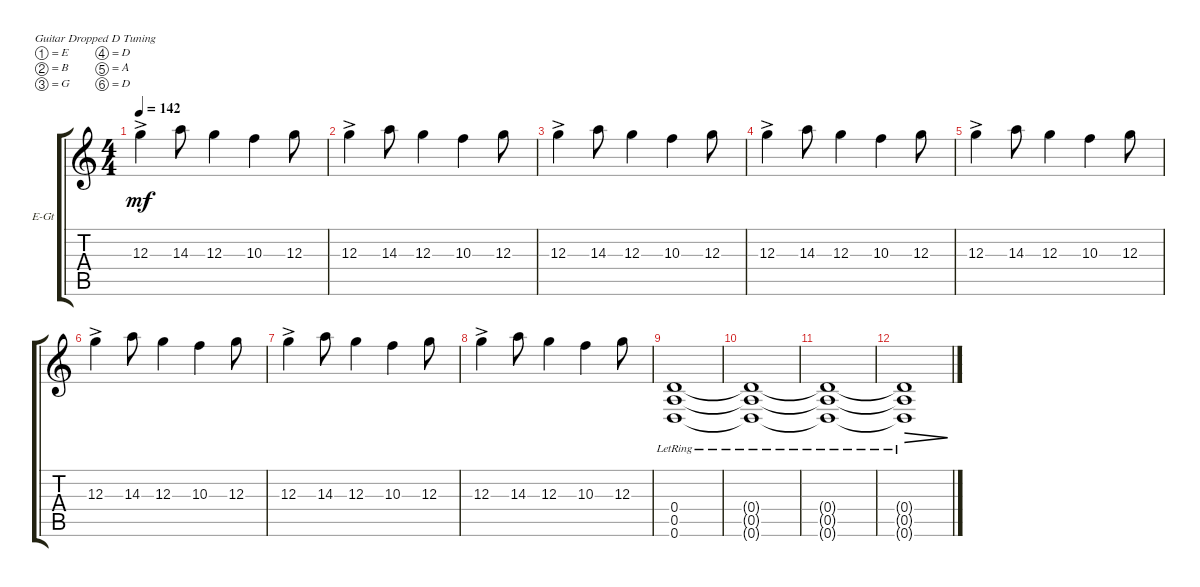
\defaultSystemsLayout 4
\bracketExtendMode groupsimilarinstruments
\firstSystemTrackNameOrientation horizontal
\otherSystemsTrackNameOrientation horizontal
\track ("lead" "E-Gt") {instrument distortionguitar}
\staff {score tabs}
\tuning (E4 B3 G3 D3 A2 D2)
\ts (4 4)
\tempo 142
\clef g2
\scale
0.487395
\ks c
12.3{ac}.4{dy mf instrument distortionguitar} 14.3.8 12.3.4 10.3.4 12.3.8 |
\scale
0.256303 12.3{ac}.4 14.3.8 12.3.4 10.3.4 12.3.8 |
\scale
0.256303 12.3{ac}.4 14.3.8 12.3.4 10.3.4 12.3.8 |
\scale
0.333333 12.3{ac}.4 14.3.8 12.3.4 10.3.4 12.3.8 |
\scale
0.333333 12.3{ac}.4 14.3.8 12.3.4 10.3.4 12.3.8 |
\scale
0.333333 12.3{ac}.4 14.3.8 12.3.4 10.3.4 12.3.8 |
12.3{ac}.4 14.3.8 12.3.4 10.3.4 12.3.8 |
12.3{ac}.4 14.3.8 12.3.4 10.3.4 12.3.8 |
(0.6 0.5 0.4{lr}).1 |
(0.6{t} 0.5{t} 0.4{lr t}).1 |
(0.6{t} 0.5{t} 0.4{lr t}).1 |
(0.6{t} 0.5{t} 0.4{lr t}).1{dec}
